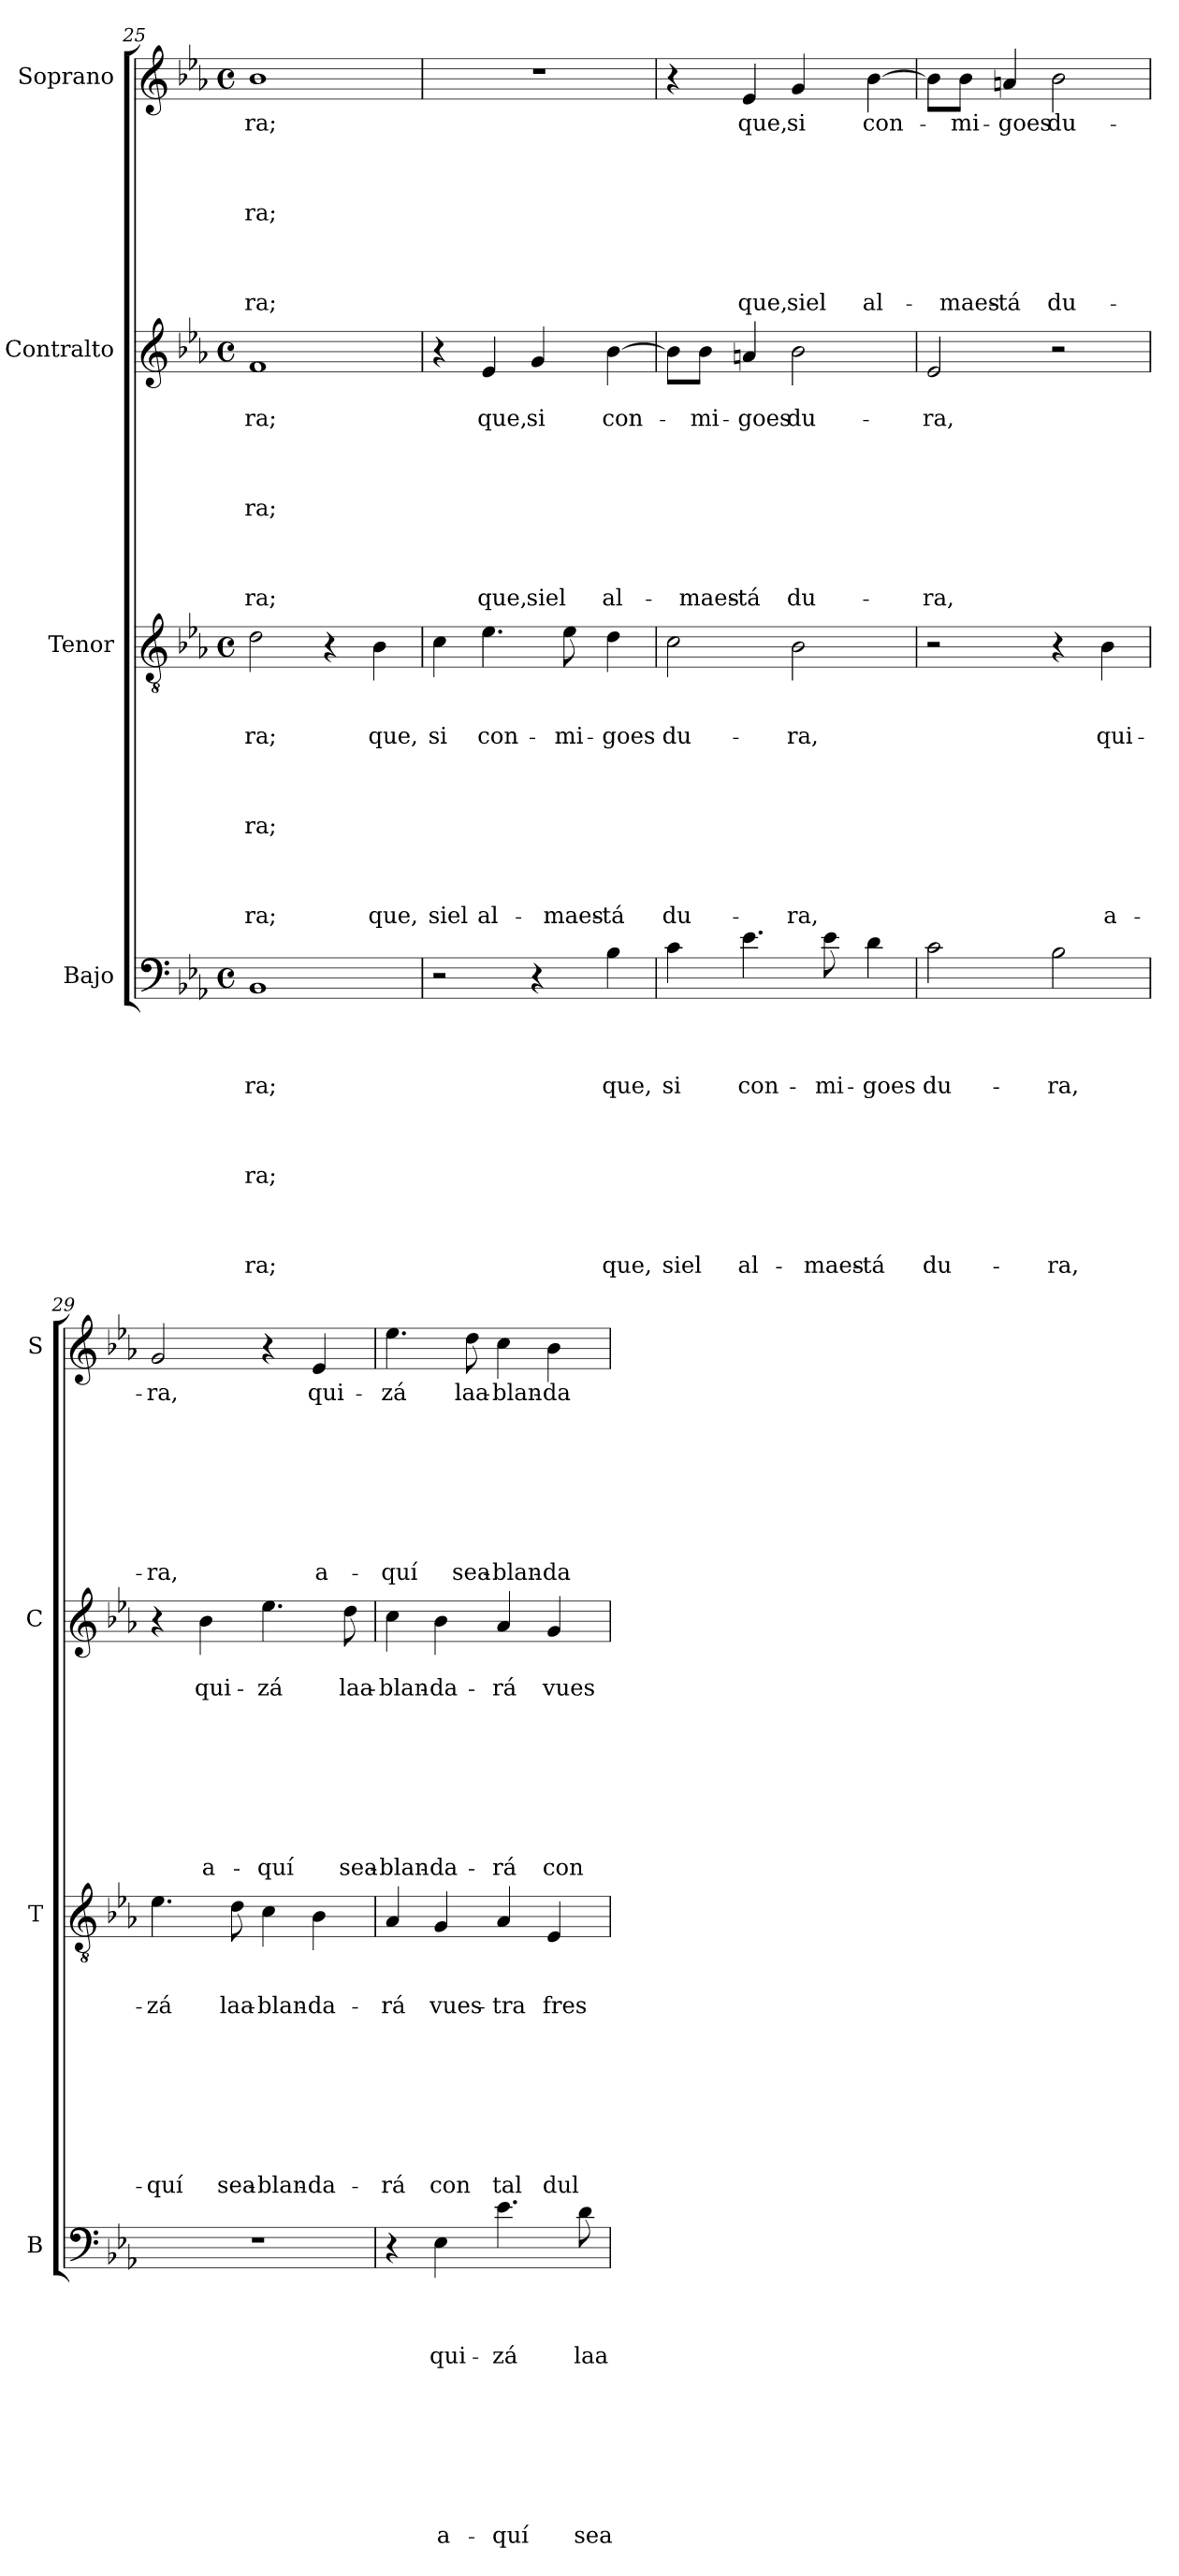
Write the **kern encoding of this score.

**kern	**text	**text	**text	**text	**text	**text	**text	**text	**text	**text	**text	**text	**kern	**text	**text	**text	**text	**text	**text	**text	**text	**text	**text	**text	**kern	**text	**text	**text	**text	**text	**text	**text	**text	**text	**text	**kern	**text	**text	**text	**text	**text	**text	**text	**text	**text
*part4	*part4	*part4	*part4	*part4	*part4	*part4	*part4	*part4	*part4	*part4	*part4	*part4	*part3	*part3	*part3	*part3	*part3	*part3	*part3	*part3	*part3	*part3	*part3	*part3	*part2	*part2	*part2	*part2	*part2	*part2	*part2	*part2	*part2	*part2	*part2	*part1	*part1	*part1	*part1	*part1	*part1	*part1	*part1	*part1	*part1
*staff4	*staff4	*staff4	*staff4	*staff4	*staff4	*staff4	*staff4	*staff4	*staff4	*staff4	*staff4	*staff4	*staff3	*staff3	*staff3	*staff3	*staff3	*staff3	*staff3	*staff3	*staff3	*staff3	*staff3	*staff3	*staff2	*staff2	*staff2	*staff2	*staff2	*staff2	*staff2	*staff2	*staff2	*staff2	*staff2	*staff1	*staff1	*staff1	*staff1	*staff1	*staff1	*staff1	*staff1	*staff1	*staff1
*I"Bajo	*	*	*	*	*	*	*	*	*	*	*	*	*I"Tenor	*	*	*	*	*	*	*	*	*	*	*	*I"Contralto	*	*	*	*	*	*	*	*	*	*	*I"Soprano	*	*	*	*	*	*	*	*	*
*I'B	*	*	*	*	*	*	*	*	*	*	*	*	*I'T	*	*	*	*	*	*	*	*	*	*	*	*I'C	*	*	*	*	*	*	*	*	*	*	*I'S	*	*	*	*	*	*	*	*	*
*clefF4	*	*	*	*	*	*	*	*	*	*	*	*	*clefGv2	*	*	*	*	*	*	*	*	*	*	*	*clefG2	*	*	*	*	*	*	*	*	*	*	*clefG2	*	*	*	*	*	*	*	*	*
*k[b-e-a-]	*	*	*	*	*	*	*	*	*	*	*	*	*k[b-e-a-]	*	*	*	*	*	*	*	*	*	*	*	*k[b-e-a-]	*	*	*	*	*	*	*	*	*	*	*k[b-e-a-]	*	*	*	*	*	*	*	*	*
*E-:	*	*	*	*	*	*	*	*	*	*	*	*	*E-:	*	*	*	*	*	*	*	*	*	*	*	*E-:	*	*	*	*	*	*	*	*	*	*	*E-:	*	*	*	*	*	*	*	*	*
*M4/4	*	*	*	*	*	*	*	*	*	*	*	*	*M4/4	*	*	*	*	*	*	*	*	*	*	*	*M4/4	*	*	*	*	*	*	*	*	*	*	*M4/4	*	*	*	*	*	*	*	*	*
*met(c)	*	*	*	*	*	*	*	*	*	*	*	*	*met(c)	*	*	*	*	*	*	*	*	*	*	*	*met(c)	*	*	*	*	*	*	*	*	*	*	*met(c)	*	*	*	*	*	*	*	*	*
=25	=25	=25	=25	=25	=25	=25	=25	=25	=25	=25	=25	=25	=25	=25	=25	=25	=25	=25	=25	=25	=25	=25	=25	=25	=25	=25	=25	=25	=25	=25	=25	=25	=25	=25	=25	=25	=25	=25	=25	=25	=25	=25	=25	=25	=25
1BB-	.	.	.	-ra;	.	.	.	-ra;	.	.	.	-ra;	2d\	.	.	-ra;	.	.	.	-ra;	.	.	.	-ra;	1f	.	-ra;	.	.	.	-ra;	.	.	.	-ra;	1b-	-ra;	.	.	.	-ra;	.	.	.	-ra;
.	.	.	.	.	.	.	.	.	.	.	.	.	4r	.	.	.	.	.	.	.	.	.	.	.	.	.	.	.	.	.	.	.	.	.	.	.	.	.	.	.	.	.	.	.	.
.	.	.	.	.	.	.	.	.	.	.	.	.	4B-\	.	.	que,	.	.	.	.	.	.	.	que,	.	.	.	.	.	.	.	.	.	.	.	.	.	.	.	.	.	.	.	.	.
=26	=26	=26	=26	=26	=26	=26	=26	=26	=26	=26	=26	=26	=26	=26	=26	=26	=26	=26	=26	=26	=26	=26	=26	=26	=26	=26	=26	=26	=26	=26	=26	=26	=26	=26	=26	=26	=26	=26	=26	=26	=26	=26	=26	=26	=26
2r	.	.	.	.	.	.	.	.	.	.	.	.	4c\	.	.	si	.	.	.	.	.	.	.	siel	4r	.	.	.	.	.	.	.	.	.	.	1r	.	.	.	.	.	.	.	.	.
.	.	.	.	.	.	.	.	.	.	.	.	.	4.e-\	.	.	con-	.	.	.	.	.	.	.	al-	4e-/	.	que,	.	.	.	.	.	.	.	que,	.	.	.	.	.	.	.	.	.	.
4r	.	.	.	.	.	.	.	.	.	.	.	.	.	.	.	.	.	.	.	.	.	.	.	.	4g/	.	si	.	.	.	.	.	.	.	siel	.	.	.	.	.	.	.	.	.	.
.	.	.	.	.	.	.	.	.	.	.	.	.	8e-\	.	.	-mi-	.	.	.	.	.	.	.	-maes-	.	.	.	.	.	.	.	.	.	.	.	.	.	.	.	.	.	.	.	.	.
4B-\	.	.	.	que,	.	.	.	.	.	.	.	que,	4d\	.	.	-goes	.	.	.	.	.	.	.	-tá	[4b-\	.	con-	.	.	.	.	.	.	.	al-	.	.	.	.	.	.	.	.	.	.
!!LO:PB:g=z
=27	=27	=27	=27	=27	=27	=27	=27	=27	=27	=27	=27	=27	=27	=27	=27	=27	=27	=27	=27	=27	=27	=27	=27	=27	=27	=27	=27	=27	=27	=27	=27	=27	=27	=27	=27	=27	=27	=27	=27	=27	=27	=27	=27	=27	=27
4c\	.	.	.	si	.	.	.	.	.	.	.	siel	2c\	.	.	du-	.	.	.	.	.	.	.	du-	8b-\L]	.	.	.	.	.	.	.	.	.	.	4r	.	.	.	.	.	.	.	.	.
.	.	.	.	.	.	.	.	.	.	.	.	.	.	.	.	.	.	.	.	.	.	.	.	.	8b-\J	.	-mi-	.	.	.	.	.	.	.	-maes-	.	.	.	.	.	.	.	.	.	.
4.e-\	.	.	.	con-	.	.	.	.	.	.	.	al-	.	.	.	.	.	.	.	.	.	.	.	.	4an/	.	-goes	.	.	.	.	.	.	.	-tá	4e-/	que,	.	.	.	.	.	.	.	que,
.	.	.	.	.	.	.	.	.	.	.	.	.	2B-\	.	.	-ra,	.	.	.	.	.	.	.	-ra,	2b-\	.	du-	.	.	.	.	.	.	.	du-	4g/	si	.	.	.	.	.	.	.	siel
8e-\	.	.	.	-mi-	.	.	.	.	.	.	.	-maes-	.	.	.	.	.	.	.	.	.	.	.	.	.	.	.	.	.	.	.	.	.	.	.	.	.	.	.	.	.	.	.	.	.
4d\	.	.	.	-goes	.	.	.	.	.	.	.	-tá	.	.	.	.	.	.	.	.	.	.	.	.	.	.	.	.	.	.	.	.	.	.	.	[4b-\	con-	.	.	.	.	.	.	.	al-
=28	=28	=28	=28	=28	=28	=28	=28	=28	=28	=28	=28	=28	=28	=28	=28	=28	=28	=28	=28	=28	=28	=28	=28	=28	=28	=28	=28	=28	=28	=28	=28	=28	=28	=28	=28	=28	=28	=28	=28	=28	=28	=28	=28	=28	=28
2c\	.	.	.	du-	.	.	.	.	.	.	.	du-	2r	.	.	.	.	.	.	.	.	.	.	.	2e-/	.	-ra,	.	.	.	.	.	.	.	-ra,	8b-\L]	.	.	.	.	.	.	.	.	.
.	.	.	.	.	.	.	.	.	.	.	.	.	.	.	.	.	.	.	.	.	.	.	.	.	.	.	.	.	.	.	.	.	.	.	.	8b-\J	-mi-	.	.	.	.	.	.	.	-maes-
.	.	.	.	.	.	.	.	.	.	.	.	.	.	.	.	.	.	.	.	.	.	.	.	.	.	.	.	.	.	.	.	.	.	.	.	4an/	-goes	.	.	.	.	.	.	.	-tá
2B-\	.	.	.	-ra,	.	.	.	.	.	.	.	-ra,	4r	.	.	.	.	.	.	.	.	.	.	.	2r	.	.	.	.	.	.	.	.	.	.	2b-\	du-	.	.	.	.	.	.	.	du-
.	.	.	.	.	.	.	.	.	.	.	.	.	4B-\	.	.	qui-	.	.	.	.	.	.	.	a-	.	.	.	.	.	.	.	.	.	.	.	.	.	.	.	.	.	.	.	.	.
=29	=29	=29	=29	=29	=29	=29	=29	=29	=29	=29	=29	=29	=29	=29	=29	=29	=29	=29	=29	=29	=29	=29	=29	=29	=29	=29	=29	=29	=29	=29	=29	=29	=29	=29	=29	=29	=29	=29	=29	=29	=29	=29	=29	=29	=29
1r	.	.	.	.	.	.	.	.	.	.	.	.	4.e-\	.	.	-zá	.	.	.	.	.	.	.	-quí	4r	.	.	.	.	.	.	.	.	.	.	2g/	-ra,	.	.	.	.	.	.	.	-ra,
.	.	.	.	.	.	.	.	.	.	.	.	.	.	.	.	.	.	.	.	.	.	.	.	.	4b-\	.	qui-	.	.	.	.	.	.	.	a-	.	.	.	.	.	.	.	.	.	.
.	.	.	.	.	.	.	.	.	.	.	.	.	8d\	.	.	laa-	.	.	.	.	.	.	.	sea-	.	.	.	.	.	.	.	.	.	.	.	.	.	.	.	.	.	.	.	.	.
.	.	.	.	.	.	.	.	.	.	.	.	.	4c\	.	.	-blan-	.	.	.	.	.	.	.	-blan-	4.ee-\	.	-zá	.	.	.	.	.	.	.	-quí	4r	.	.	.	.	.	.	.	.	.
.	.	.	.	.	.	.	.	.	.	.	.	.	4B-\	.	.	-da-	.	.	.	.	.	.	.	-da-	.	.	.	.	.	.	.	.	.	.	.	4e-/	qui-	.	.	.	.	.	.	.	a-
.	.	.	.	.	.	.	.	.	.	.	.	.	.	.	.	.	.	.	.	.	.	.	.	.	8dd\	.	laa-	.	.	.	.	.	.	.	sea-	.	.	.	.	.	.	.	.	.	.
=30	=30	=30	=30	=30	=30	=30	=30	=30	=30	=30	=30	=30	=30	=30	=30	=30	=30	=30	=30	=30	=30	=30	=30	=30	=30	=30	=30	=30	=30	=30	=30	=30	=30	=30	=30	=30	=30	=30	=30	=30	=30	=30	=30	=30	=30
4r	.	.	.	.	.	.	.	.	.	.	.	.	4A-/	.	.	-rá	.	.	.	.	.	.	.	-rá	4cc\	.	-blan-	.	.	.	.	.	.	.	-blan-	4.ee-\	-zá	.	.	.	.	.	.	.	-quí
4E-\	.	.	.	qui-	.	.	.	.	.	.	.	a-	4G/	.	.	vues-	.	.	.	.	.	.	.	con	4b-\	.	-da-	.	.	.	.	.	.	.	-da-	.	.	.	.	.	.	.	.	.	.
.	.	.	.	.	.	.	.	.	.	.	.	.	.	.	.	.	.	.	.	.	.	.	.	.	.	.	.	.	.	.	.	.	.	.	.	8dd\	laa-	.	.	.	.	.	.	.	sea-
4.e-\	.	.	.	-zá	.	.	.	.	.	.	.	-quí	4A-/	.	.	-tra	.	.	.	.	.	.	.	tal	4a-/	.	-rá	.	.	.	.	.	.	.	-rá	4cc\	-blan-	.	.	.	.	.	.	.	-blan-
.	.	.	.	.	.	.	.	.	.	.	.	.	4E-/	.	.	fres-	.	.	.	.	.	.	.	dul-	4g/	.	vues-	.	.	.	.	.	.	.	con	4b-\	-da-	.	.	.	.	.	.	.	-da-
8d\	.	.	.	laa-	.	.	.	.	.	.	.	sea-	.	.	.	.	.	.	.	.	.	.	.	.	.	.	.	.	.	.	.	.	.	.	.	.	.	.	.	.	.	.	.	.	.
=	=	=	=	=	=	=	=	=	=	=	=	=	=	=	=	=	=	=	=	=	=	=	=	=	=	=	=	=	=	=	=	=	=	=	=	=	=	=	=	=	=	=	=	=	=
*-	*-	*-	*-	*-	*-	*-	*-	*-	*-	*-	*-	*-	*-	*-	*-	*-	*-	*-	*-	*-	*-	*-	*-	*-	*-	*-	*-	*-	*-	*-	*-	*-	*-	*-	*-	*-	*-	*-	*-	*-	*-	*-	*-	*-	*-
